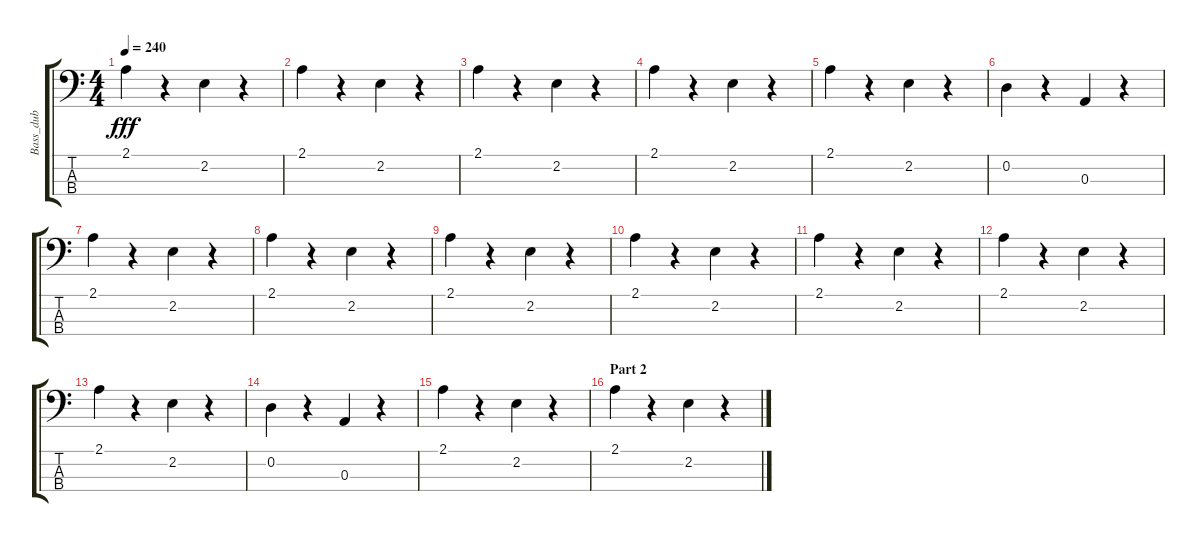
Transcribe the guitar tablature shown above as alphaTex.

\track ("Bass_dub" "Bass_dub") {instrument electricguitarmuted}
\staff {score tabs}
\tuning (G2 D2 A1 E1) {hide}
\ts (4 4)
\tempo 240
\clef f4
\ks c
2.1.4{dy fff} r.4 2.2.4 r.4 |
2.1.4 r.4 2.2.4 r.4 |
2.1.4 r.4 2.2.4 r.4 |
2.1.4 r.4 2.2.4 r.4 |
2.1.4 r.4 2.2.4 r.4 |
0.2.4 r.4 0.3.4 r.4 |
2.1.4 r.4 2.2.4 r.4 |
2.1.4 r.4 2.2.4 r.4 |
2.1.4 r.4 2.2.4 r.4 |
2.1.4 r.4 2.2.4 r.4 |
2.1.4 r.4 2.2.4 r.4 |
2.1.4 r.4 2.2.4 r.4 |
2.1.4 r.4 2.2.4 r.4 |
0.2.4 r.4 0.3.4 r.4 |
2.1.4 r.4 2.2.4 r.4 |
\section ("" "Part 2")
2.1.4 r.4 2.2.4 r.4
